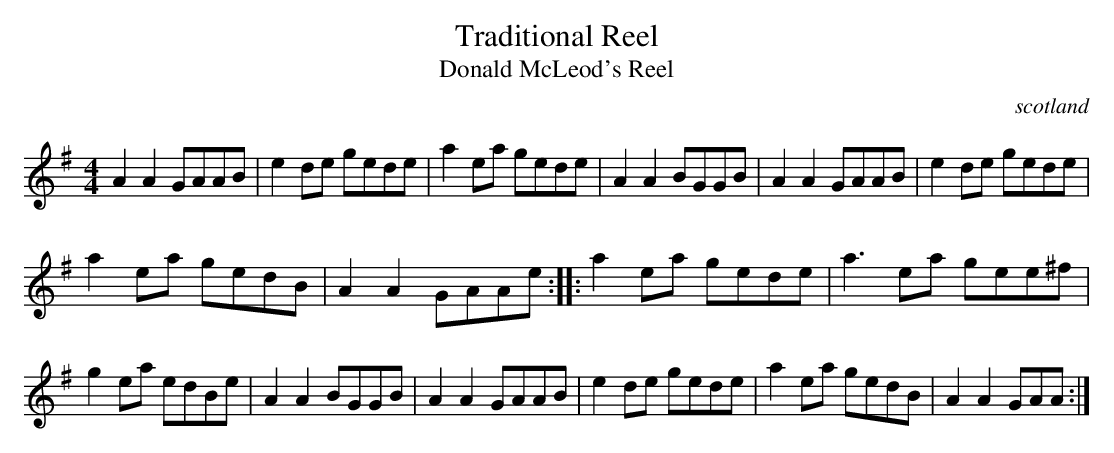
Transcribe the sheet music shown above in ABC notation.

X:1
T:Traditional Reel
O:scotland
T:Donald McLeod's Reel
O:scotland
M:4/4
K:ADor
A2A2 GAAB| e2de gede| a2ea gede| A2A2 BGGB|\
A2A2 GAAB| e2de gede|
a2ea gedB| A2A2 GAAe::\
a2ea gede|a3ea gee^f|
g2ea edBe|A2A2 BGGB|\
A2A2 GAAB| e2de gede| a2ea gedB| A2A2 GAA:|
